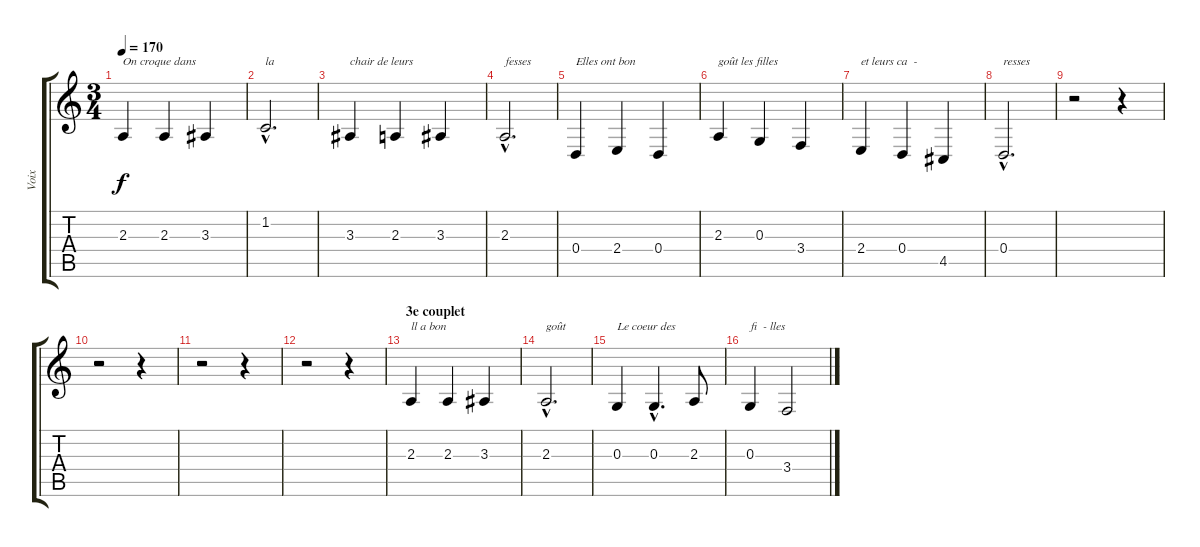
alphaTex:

\track ("Voix" "Voix") {instrument lead1square}
\staff {score tabs}
\tuning (E4 B3 G3 D3 A2 E2) {hide}
\ts (3 4)
\tempo 170
\clef g2
\ks c
2.3.4{txt "On croque dans" dy f} 2.3.4 3.3.4 |
1.2{hac}.2{d txt "la"} |
3.3.4{txt "chair de leurs"} 2.3.4 3.3.4 |
2.3{hac}.2{d txt "fesses"} |
0.4.4{txt "Elles ont bon"} 2.4.4 0.4.4 |
2.3.4{txt "goût les filles"} 0.3.4 3.4.4 |
2.4.4{txt "et leurs ca  -"} 0.4.4 4.5.4 |
0.4{hac}.2{d txt "resses"} |
r.2 r.4 |
r.2 r.4 |
r.2 r.4 |
r.2 r.4 |
\section ("" "3e couplet")
2.3.4{txt "ll a bon"} 2.3.4 3.3.4 |
2.3{hac}.2{d txt "goût"} |
0.3.4{txt "Le coeur des"} 0.3{hac}.4{d} 2.3.8 |
0.3.4{txt "fi  - lles"} 3.4.2
